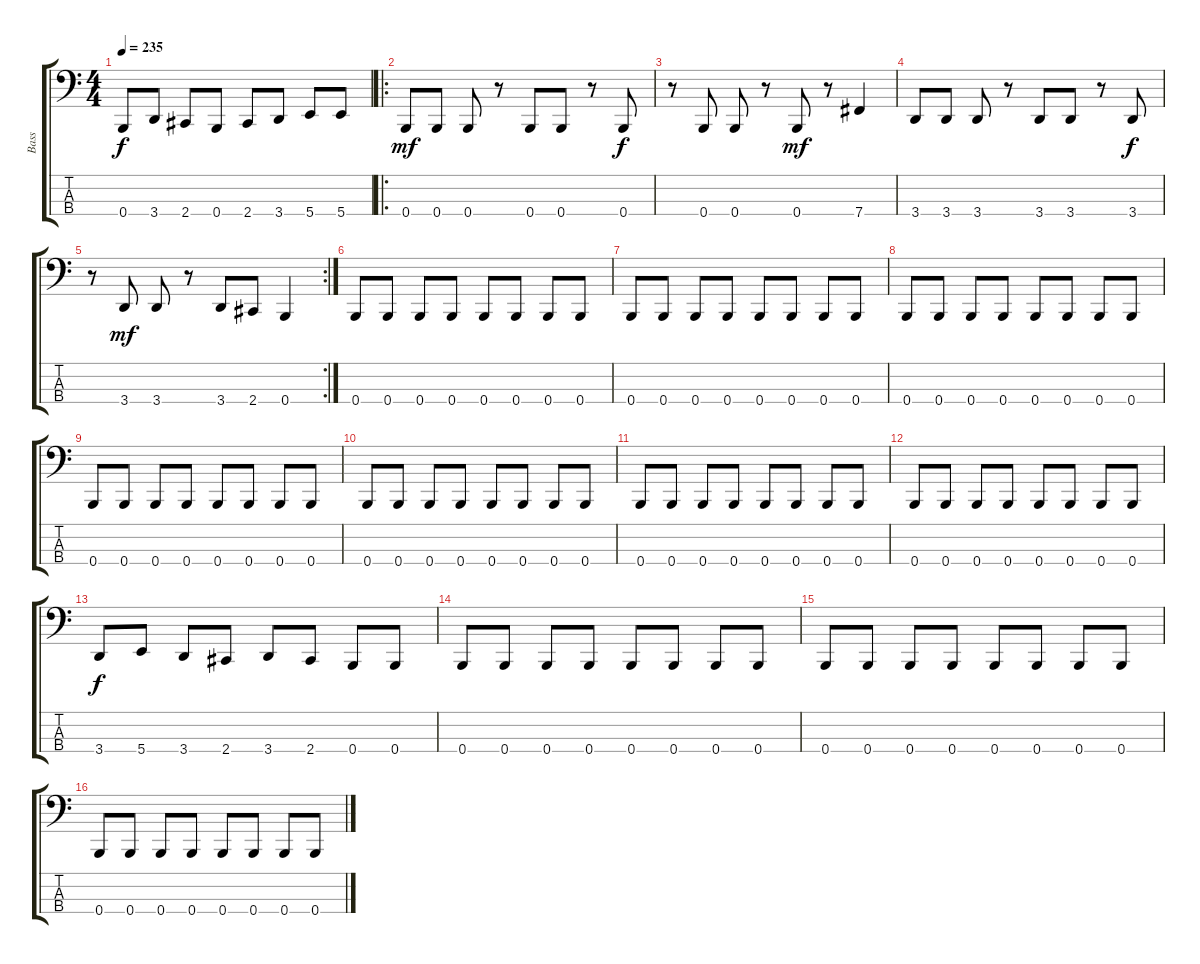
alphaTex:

\track ("Bass" "Bass") {instrument slapbass2}
\staff {score tabs}
\tuning (D2 A1 E1 B0) {hide}
\ts (4 4)
\tempo 235
\clef f4
\ks c
0.4.8{dy f} 3.4.8 2.4.8 0.4.8 2.4.8 3.4.8 5.4.8 5.4.8 |
\ro
0.4.8{dy mf} 0.4.8 0.4.8 r.8 0.4.8 0.4.8 r.8 0.4.8{dy f} |
r.8 0.4.8 0.4.8 r.8 0.4.8{dy mf} r.8 7.4.4 |
3.4.8 3.4.8 3.4.8 r.8 3.4.8 3.4.8 r.8 3.4.8{dy f} |
\rc 2
r.8 3.4.8{dy mf} 3.4.8 r.8 3.4.8 2.4.8 0.4.4 |
0.4.8 0.4.8 0.4.8 0.4.8 0.4.8 0.4.8 0.4.8 0.4.8 |
0.4.8 0.4.8 0.4.8 0.4.8 0.4.8 0.4.8 0.4.8 0.4.8 |
0.4.8 0.4.8 0.4.8 0.4.8 0.4.8 0.4.8 0.4.8 0.4.8 |
0.4.8 0.4.8 0.4.8 0.4.8 0.4.8 0.4.8 0.4.8 0.4.8 |
0.4.8 0.4.8 0.4.8 0.4.8 0.4.8 0.4.8 0.4.8 0.4.8 |
0.4.8 0.4.8 0.4.8 0.4.8 0.4.8 0.4.8 0.4.8 0.4.8 |
0.4.8 0.4.8 0.4.8 0.4.8 0.4.8 0.4.8 0.4.8 0.4.8 |
3.4.8{dy f} 5.4.8 3.4.8 2.4.8 3.4.8 2.4.8 0.4.8 0.4.8 |
0.4.8 0.4.8 0.4.8 0.4.8 0.4.8 0.4.8 0.4.8 0.4.8 |
0.4.8 0.4.8 0.4.8 0.4.8 0.4.8 0.4.8 0.4.8 0.4.8 |
0.4.8 0.4.8 0.4.8 0.4.8 0.4.8 0.4.8 0.4.8 0.4.8
